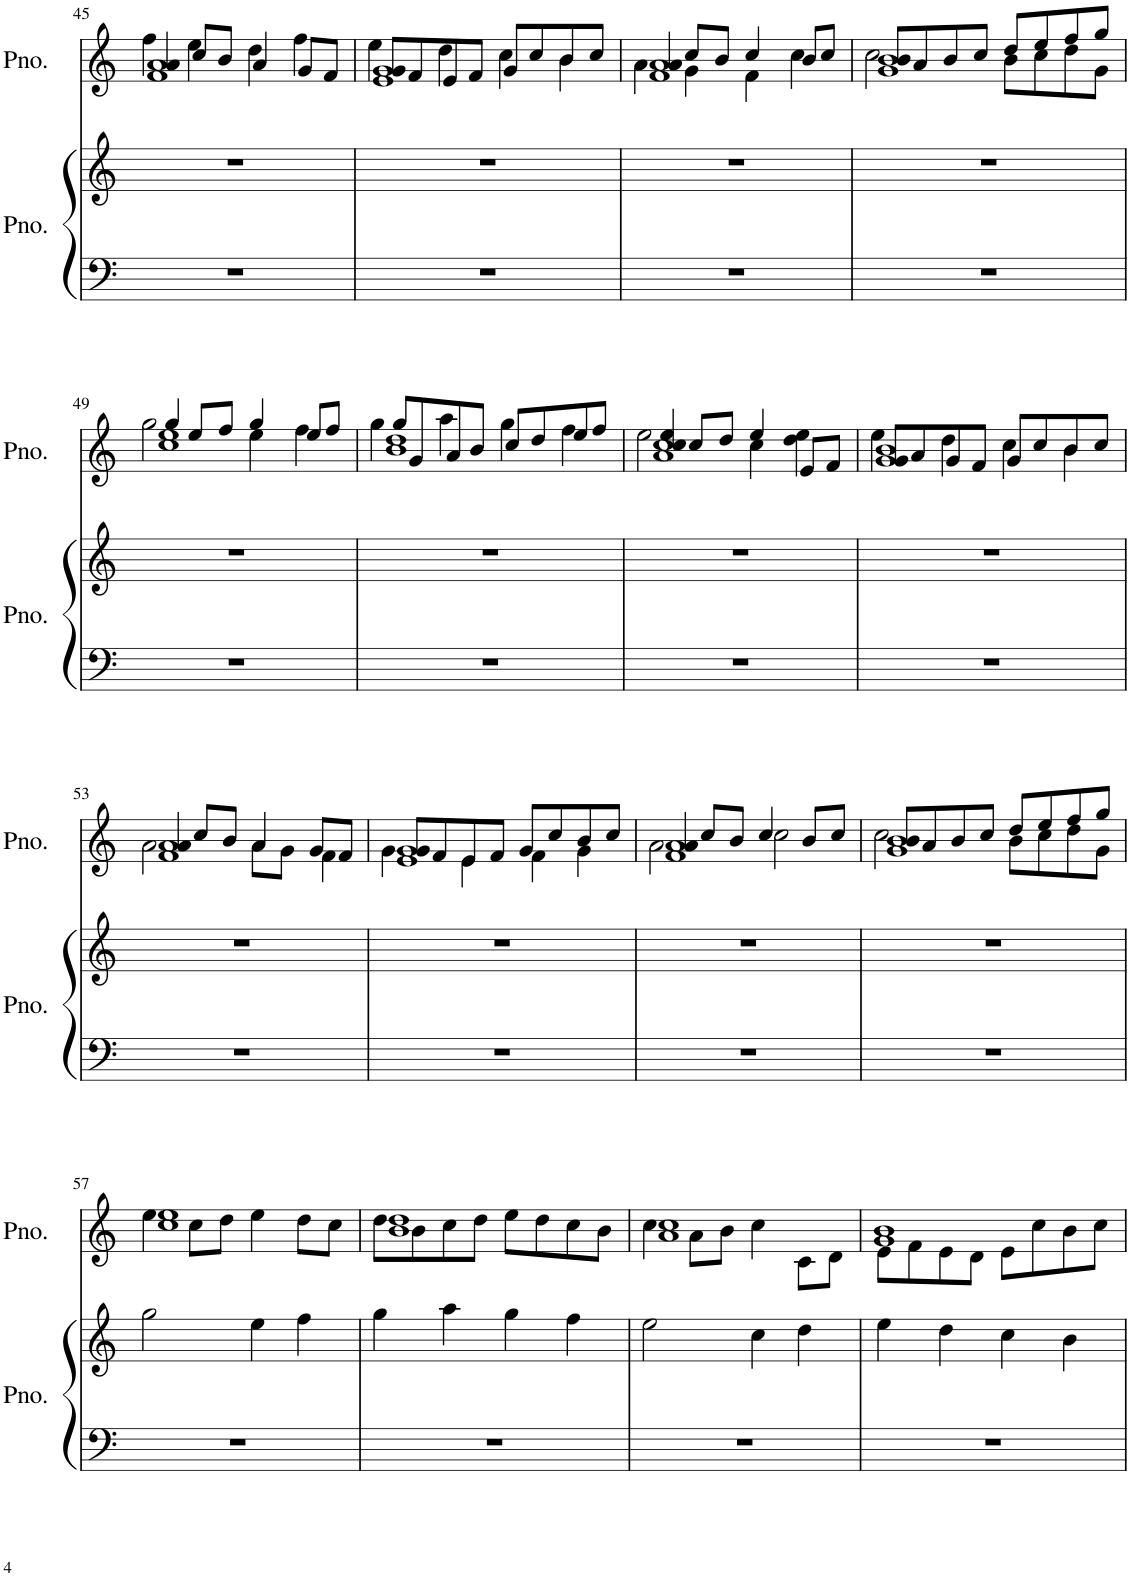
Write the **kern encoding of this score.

**kern	**kern	**kern
*part2	*part2	*part1
*staff3	*staff2	*staff1
*I"Piano	*	*I"Piano
*I'Pno.	*	*I'Pno.
!!LO:PB:g=z
*clefF4	*clefG2	*clefG2
*k[]	*k[]	*k[]
*M4/4	*M4/4	*M4/4
=45	=45	=45
*	*	*^
*	*	*	*^
1r	1r	1f 1a	4ff\	4a/
.	.	.	4ee\	8cc/L
.	.	.	.	8b/J
.	.	.	4dd\	4a/
.	.	.	4ff\	8g/L
.	.	.	.	8f/J
=46	=46	=46	=46	=46
1r	1r	1e 1g	4ee\	8g/L
.	.	.	.	8f/
.	.	.	4dd\	8e/
.	.	.	.	8f/J
.	.	.	4cc\	8g/L
.	.	.	.	8cc/
.	.	.	4b\	8b/
.	.	.	.	8cc/J
=47	=47	=47	=47	=47
1r	1r	1f 1a	4a\	4a/
.	.	.	4g\	8cc/L
.	.	.	.	8b/J
.	.	.	4f\	4cc/
.	.	.	4cc\	8b/L
.	.	.	.	8cc/J
=48	=48	=48	=48	=48
1r	1r	1g 1b	2cc\	8b/L
.	.	.	.	8a/
.	.	.	.	8b/
.	.	.	.	8cc/J
.	.	.	8b\L	8dd/L
.	.	.	8cc\	8ee/
.	.	.	8dd\	8ff/
.	.	.	8g\J	8gg/J
!!LO:LB:g=z	!!	!!
=49	=49	=49	=49	=49
1r	1r	1cc 1ee	2gg\	4gg/
.	.	.	.	8ee/L
.	.	.	.	8ff/J
.	.	.	4ee\	4gg/
.	.	.	4ff\	8ee/L
.	.	.	.	8ff/J
=50	=50	=50	=50	=50
1r	1r	1b 1dd	4gg\	8gg/L
.	.	.	.	8g/
.	.	.	4aa\	8a/
.	.	.	.	8b/J
.	.	.	4gg\	8cc/L
.	.	.	.	8dd/
.	.	.	4ff\	8ee/
.	.	.	.	8ff/J
=51	=51	=51	=51	=51
1r	1r	1a 1cc	2ee\	4cc/ 4ee/
.	.	.	.	8cc/L
.	.	.	.	8dd/J
.	.	.	4cc\	4ee/
.	.	.	4dd\ 4ee\	8e/L
.	.	.	.	8f/J
=52	=52	=52	=52	=52
1r	1r	1g 1b	4ee\	8g/L
.	.	.	.	8a/
.	.	.	4dd\	8g/
.	.	.	.	8f/J
.	.	.	4cc\	8g/L
.	.	.	.	8cc/
.	.	.	4b\	8b/
.	.	.	.	8cc/J
!!LO:LB:g=z	!!	!!
=53	=53	=53	=53	=53
1r	1r	1f 1a	2a\	4a/
.	.	.	.	8cc/L
.	.	.	.	8b/J
.	.	.	8a\L	4a/
.	.	.	8g\J	.
.	.	.	4f\	8g/L
.	.	.	.	8f/J
=54	=54	=54	=54	=54
1r	1r	1e 1g	4g\	8g/L
.	.	.	.	8f/
.	.	.	4e\	8e/
.	.	.	.	8f/J
.	.	.	4f\	8g/L
.	.	.	.	8cc/
.	.	.	4g\	8b/
.	.	.	.	8cc/J
=55	=55	=55	=55	=55
1r	1r	1f 1a	2a\	4a/
.	.	.	.	8cc/L
.	.	.	.	8b/J
.	.	.	2cc\	4cc/
.	.	.	.	8b/L
.	.	.	.	8cc/J
=56	=56	=56	=56	=56
1r	1r	1g 1b	2cc\	8b/L
.	.	.	.	8a/
.	.	.	.	8b/
.	.	.	.	8cc/J
.	.	.	8b\L	8dd/L
.	.	.	8cc\	8ee/
.	.	.	8dd\	8ff/
.	.	.	8g\J	8gg/J
*	*	*	*v	*v
!!LO:LB:g=z
=57	=57	=57	=57
1r	2gg\	1cc 1ee	4ee\
.	.	.	8cc\L
.	.	.	8dd\J
.	4ee\	.	4ee\
.	4ff\	.	8dd\L
.	.	.	8cc\J
=58	=58	=58	=58
1r	4gg\	1b 1dd	8dd\L
.	.	.	8b\
.	4aa\	.	8cc\
.	.	.	8dd\J
.	4gg\	.	8ee\L
.	.	.	8dd\
.	4ff\	.	8cc\
.	.	.	8b\J
=59	=59	=59	=59
1r	2ee\	1a 1cc	4cc\
.	.	.	8a\L
.	.	.	8b\J
.	4cc\	.	4cc\
.	4dd\	.	8c\L
.	.	.	8d\J
=60	=60	=60	=60
1r	4ee\	1g 1b	8e\L
.	.	.	8f\
.	4dd\	.	8e\
.	.	.	8d\J
.	4cc\	.	8e\L
.	.	.	8cc\
.	4b\	.	8b\
.	.	.	8cc\J
*	*	*v	*v
=	=	=
*-	*-	*-
